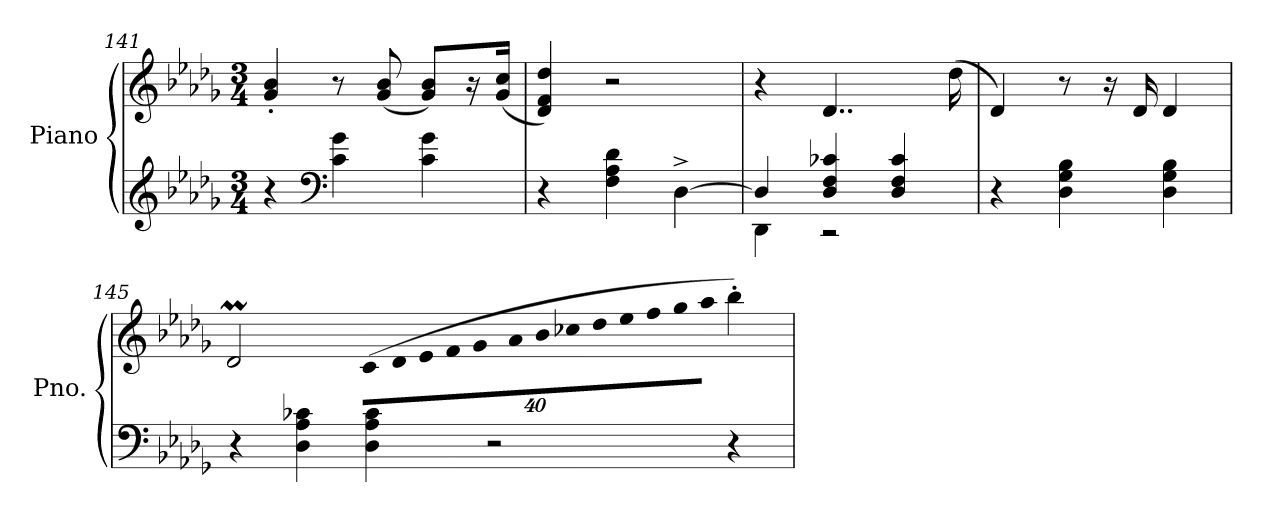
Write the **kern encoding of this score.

**kern	**kern
*part1	*part1
*staff2	*staff1
*I"Piano	*
*I'Pno.	*
*clefG2	*clefG2
*k[b-e-a-d-g-]	*k[b-e-a-d-g-]
*M3/4	*M3/4
=141	=141
4r	4g-/' 4b-/'
*clefF4	*
4c\ 4g-\	8r
.	(<8g-/ 8b-/
4c\ 4g-\	8g-/ 8b-/L)
.	16r
.	(<16g-/ 16cc/Jk
=142	=142
4r	4d-/ 4f/ 4dd-/)
4F\ 4A-\ 4d-\	2r
[4D-^\	.
=143	=143
*^	*
4D-/]	4DD-\	4r
4D-/ 4F/ 4c-X/	2r	4..d-/
4D-/ 4F/ 4c-/	.	.
.	.	(>16dd-\
*v	*v	*
=144	=144
4r	4d-/)
4D-\ 4G-\ 4B-\	8r
.	16r
.	16d-/
4D-\ 4G-\ 4B-\	4d-/
!!LO:LB:g=z
=145	=145
640ryy	2d-M/
4r	.
4D-\ 4A-\ 4c-X\	.
*	*Xbrackettup
!	!LO:N:vis=8
.	(>640%37c\L
4D-\ 4A-\ 4c-\	.
!	!LO:N:vis=8
.	640%37d-\
!	!LO:N:vis=8
.	640%37e-\
!	!LO:N:vis=8
.	640%37f\
!	!LO:N:vis=8
.	640%37g-\
2r	.
!	!LO:N:vis=8
.	640%37a-\
!	!LO:N:vis=8
.	640%37b-\
!	!LO:N:vis=8
.	640%37cc-X\
!	!LO:N:vis=8
.	640%37dd-\
!	!LO:N:vis=8
.	640%37ee-\
!	!LO:N:vis=8
.	640%37ff\
!	!LO:N:vis=8
.	640%37gg-\
!	!LO:N:vis=8
.	640%37aa-\J
4r	4bb-'\)
=	=
*-	*-
